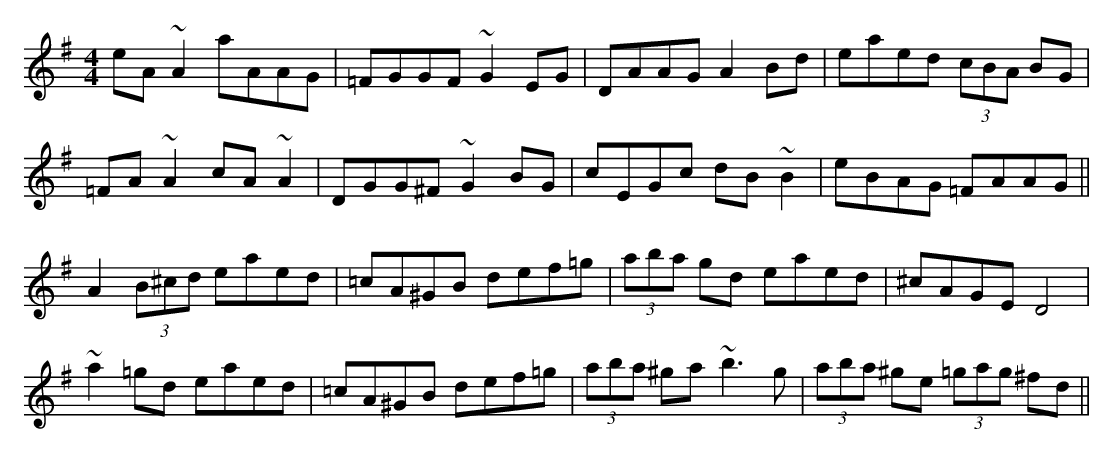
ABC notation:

X:1
M:4/4
K:Ador
eA~A2 aAAG|=FGGF ~G2EG|DAAG A2Bd|eaed (3cBA BG|
=FA~A2 cA~A2|DGG^F ~G2BG|cEGc dB~B2|eBAG =FAAG||
A2 (3B^cd eaed|=cA^GB def=g|(3aba gd eaed|^cAGE D4|
~a2=gd eaed|=cA^GB def=g|(3aba ^ga ~b3g|(3aba ^ge (3=gag ^fd||
